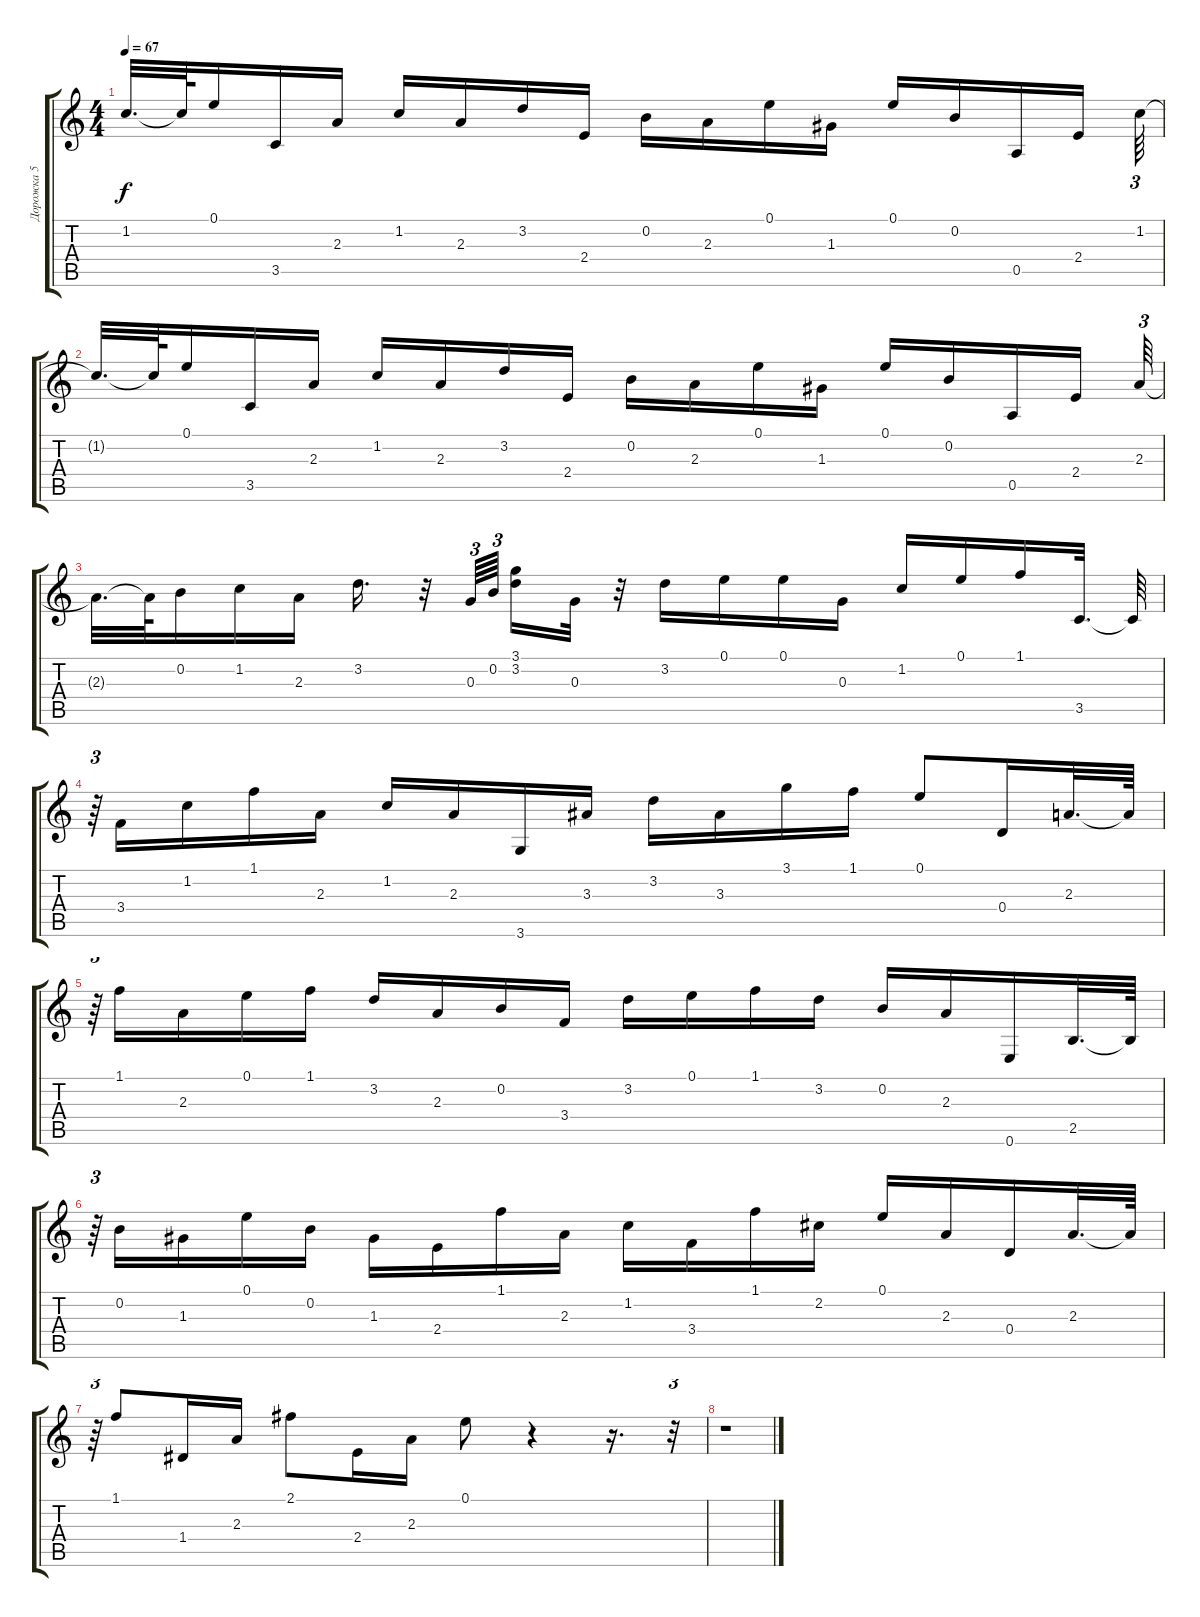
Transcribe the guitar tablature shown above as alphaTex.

\track ("Дорожка 5" "Дорожка 5") {instrument electricguitarclean}
\staff {score tabs}
\tuning (E4 B3 G3 D3 A2 E2) {hide}
\ts (4 4)
\tempo 67
\clef g2
\ks c
1.2{t}.32{d dy f} 1.2{t}.64 0.1.16 3.5.16 2.3.16 1.2.16 2.3.16 3.2.16 2.4.16 0.2.16 2.3.16 0.1.16 1.3.16 0.1.16 0.2.16 0.5.16 2.4.16 1.2.64{tu (3 2)} |
1.2{t}.32{d} 1.2{t}.64 0.1.16 3.5.16 2.3.16 1.2.16 2.3.16 3.2.16 2.4.16 0.2.16 2.3.16 0.1.16 1.3.16 0.1.16 0.2.16 0.5.16 2.4.16 2.3.64{tu (3 2)} |
2.3{t}.32{d} 2.3{t}.64 0.2.16 1.2.16 2.3.16 3.2.16{d} r.32 0.3.64{tu (3 2)} 0.2.64{tu (3 2) beam splitsecondary} (3.1 3.2).16 0.3.32 r.32 3.2.16 0.1.16 0.1.16 0.3.16 1.2.16 0.1.16 1.1.16 3.5.32{d} 3.5{t}.64 |
r.64{tu (3 2)} 3.4.16 1.2.16 1.1.16 2.3.16 1.2.16 2.3.16 3.6.16 3.3.16 3.2.16 3.3.16 3.1.16 1.1.16 0.1.8 0.4.16 2.3.32{d} 2.3{t}.64 |
r.64{tu (3 2)} 1.1.16 2.3.16 0.1.16 1.1.16 3.2.16 2.3.16 0.2.16 3.4.16 3.2.16 0.1.16 1.1.16 3.2.16 0.2.16 2.3.16 0.6.16 2.5.32{d} 2.5{t}.64 |
r.64{tu (3 2)} 0.2.16 1.3.16 0.1.16 0.2.16 1.3.16 2.4.16 1.1.16 2.3.16 1.2.16 3.4.16 1.1.16 2.2.16 0.1.16 2.3.16 0.4.16 2.3.32{d} 2.3{t}.64 |
r.64{tu (3 2)} 1.1.8 1.4.16 2.3.16 2.1.8 2.4.16 2.3.16 0.1.8 r.4 r.16{d} r.32{tu (3 2)} |
r.1
